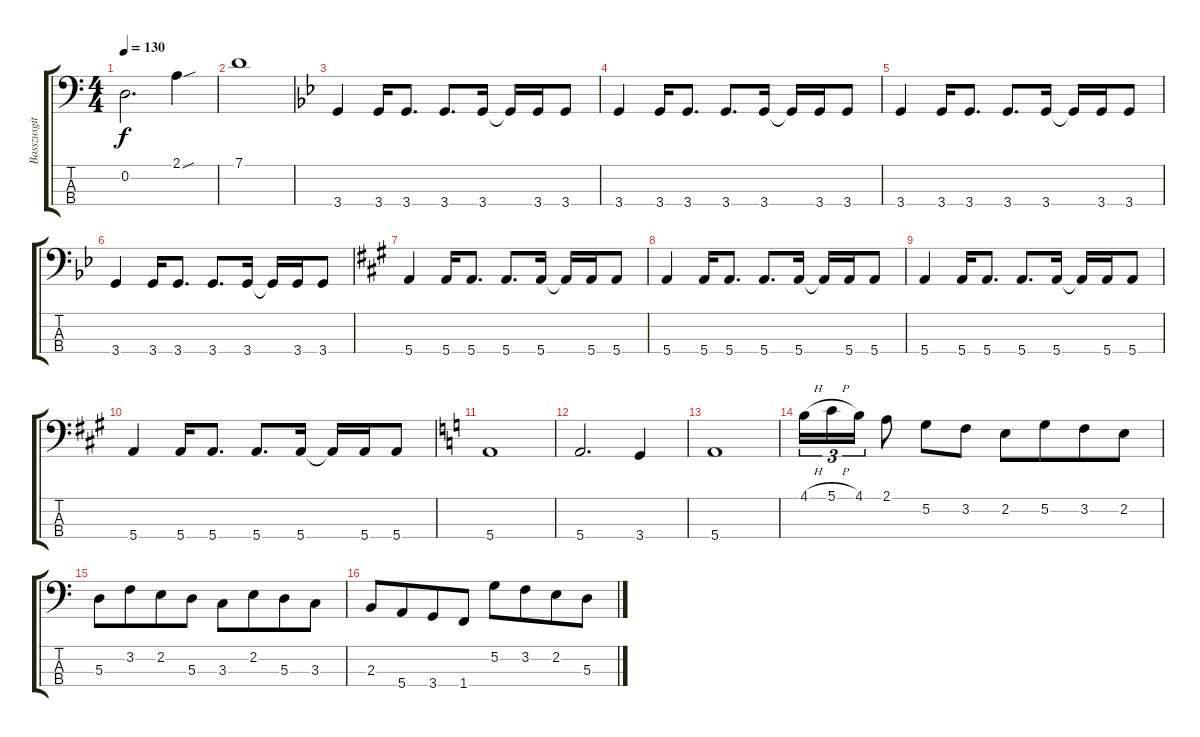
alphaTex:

\track ("Basszusgitár (Roger Glover)" "Basszusgit") {instrument electricbassfinger}
\staff {score tabs}
\tuning (G2 D2 A1 E1) {hide}
\ts (4 4)
\tempo 130
\clef f4
\ks c
0.2.2{d dy f} 2.1{sou}.4 |
7.1.1 |
\ks bb
3.4.4 3.4.16 3.4.8{d} 3.4.8{d} 3.4.16 3.4{t}.16 3.4.16 3.4.8 |
3.4.4 3.4.16 3.4.8{d} 3.4.8{d} 3.4.16 3.4{t}.16 3.4.16 3.4.8 |
3.4.4 3.4.16 3.4.8{d} 3.4.8{d} 3.4.16 3.4{t}.16 3.4.16 3.4.8 |
3.4.4 3.4.16 3.4.8{d} 3.4.8{d} 3.4.16 3.4{t}.16 3.4.16 3.4.8 |
\ks a
5.4.4 5.4.16 5.4.8{d} 5.4.8{d} 5.4.16 5.4{t}.16 5.4.16 5.4.8 |
5.4.4 5.4.16 5.4.8{d} 5.4.8{d} 5.4.16 5.4{t}.16 5.4.16 5.4.8 |
5.4.4 5.4.16 5.4.8{d} 5.4.8{d} 5.4.16 5.4{t}.16 5.4.16 5.4.8 |
5.4.4 5.4.16 5.4.8{d} 5.4.8{d} 5.4.16 5.4{t}.16 5.4.16 5.4.8 |
\ks c
5.4.1 |
5.4.2{d} 3.4.4 |
5.4.1 |
4.1{h}.16{tu (3 2)} 5.1{h}.16{tu (3 2)} 4.1.16{tu (3 2)} 2.1.8 5.2.8 3.2.8 2.2.8 5.2.8{beam merge} 3.2.8 2.2.8 |
5.3.8 3.2.8{beam merge} 2.2.8 5.3.8 3.3.8 2.2.8{beam merge} 5.3.8 3.3.8 |
2.3.8 5.4.8{beam merge} 3.4.8 1.4.8 5.2.8 3.2.8{beam merge} 2.2.8 5.3.8
